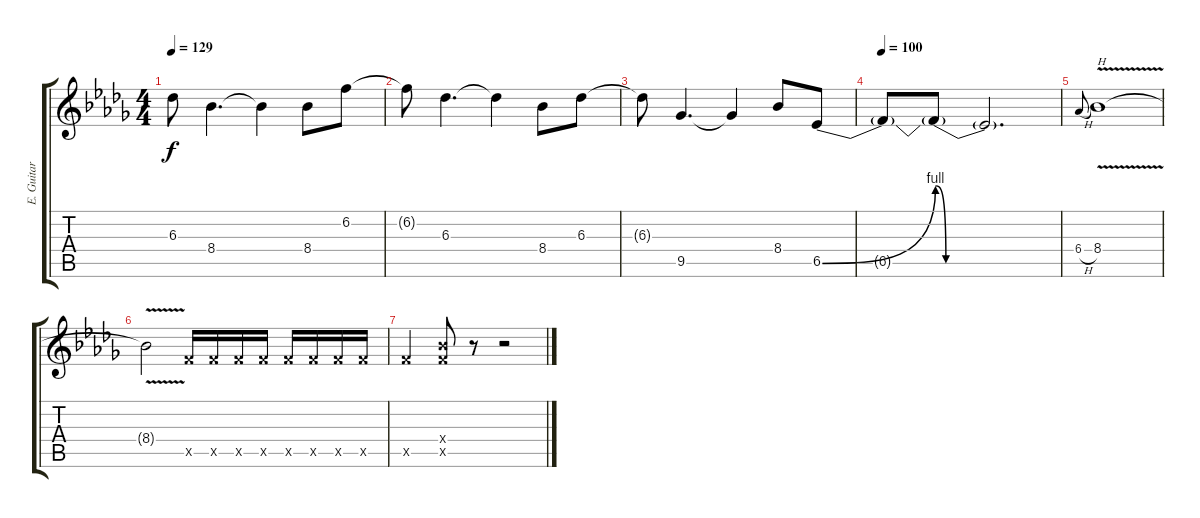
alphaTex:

\track ("E. Guitar II" "E. Guitar ") {instrument overdrivenguitar}
\staff {score tabs}
\tuning (E4 B3 G3 D3 A2 E2) {hide}
\ts (4 4)
\tempo 129
\clef g2
\ks db
6.3{t}.8{dy f} 8.4.4{d} 8.4{t}.4 8.4.8 6.2.8 |
6.2{t}.8 6.3.4{d} 6.3{t}.4 8.4.8 6.3.8 |
6.3{t}.8 9.5.4{d} 9.5{t}.4 8.4.8 6.5{be (bend 0 0 60 4)}.8 |
\tempo 100
6.5{t}.8 6.5{be (custom 0 4 5 0 10 0 30 0 60 0) t}.8 6.5{t}.2{d} |
6.4{h}.8{gr onbeat} 8.4{v}.1{txt "H"} |
8.4{t}.2 8.5{x}.16 8.5{x}.16 8.5{x}.16 8.5{x}.16 8.5{x}.16 8.5{x}.16 8.5{x}.16 8.5{x}.16 |
8.5{x}.4 (8.4{x} 8.5{x}).8 r.8 r.2
